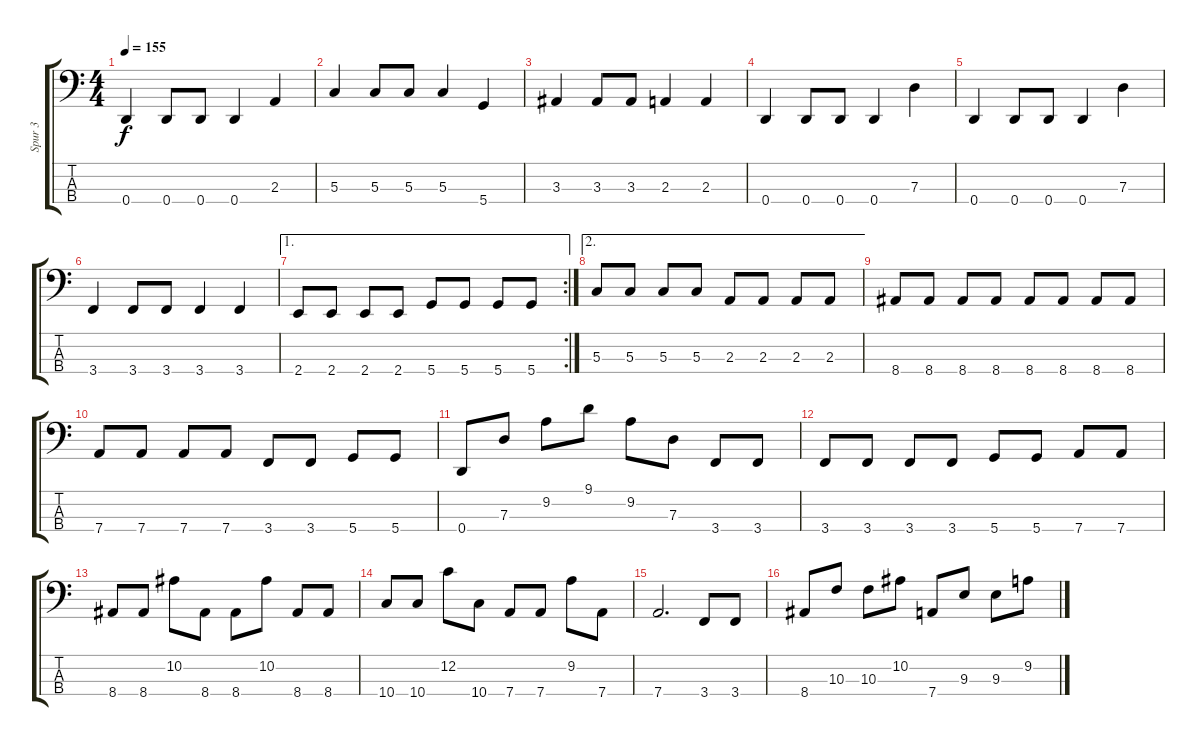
\track ("Spur 3" "Spur 3") {instrument electricbasspick}
\staff {score tabs}
\tuning (F2 C2 G1 D1) {hide}
\ts (4 4)
\tempo 155
\clef f4
\ks c
0.4.4{dy f} 0.4.8 0.4.8 0.4.4 2.3.4 |
5.3.4 5.3.8 5.3.8 5.3.4 5.4.4 |
3.3.4 3.3.8 3.3.8 2.3.4 2.3.4 |
0.4.4 0.4.8 0.4.8 0.4.4 7.3.4 |
0.4.4 0.4.8 0.4.8 0.4.4 7.3.4 |
3.4.4 3.4.8 3.4.8 3.4.4 3.4.4 |
\ae 1
\rc 2
2.4.8 2.4.8 2.4.8 2.4.8 5.4.8 5.4.8 5.4.8 5.4.8 |
\ae 2
5.3.8 5.3.8 5.3.8 5.3.8 2.3.8 2.3.8 2.3.8 2.3.8 |
8.4.8 8.4.8 8.4.8 8.4.8 8.4.8 8.4.8 8.4.8 8.4.8 |
7.4.8 7.4.8 7.4.8 7.4.8 3.4.8 3.4.8 5.4.8 5.4.8 |
0.4.8 7.3.8 9.2.8 9.1.8 9.2.8 7.3.8 3.4.8 3.4.8 |
3.4.8 3.4.8 3.4.8 3.4.8 5.4.8 5.4.8 7.4.8 7.4.8 |
8.4.8 8.4.8 10.2.8 8.4.8 8.4.8 10.2.8 8.4.8 8.4.8 |
10.4.8 10.4.8 12.2.8 10.4.8 7.4.8 7.4.8 9.2.8 7.4.8 |
7.4.2{d} 3.4.8 3.4.8 |
8.4.8 10.3.8 10.3.8 10.2.8 7.4.8 9.3.8 9.3.8 9.2.8
